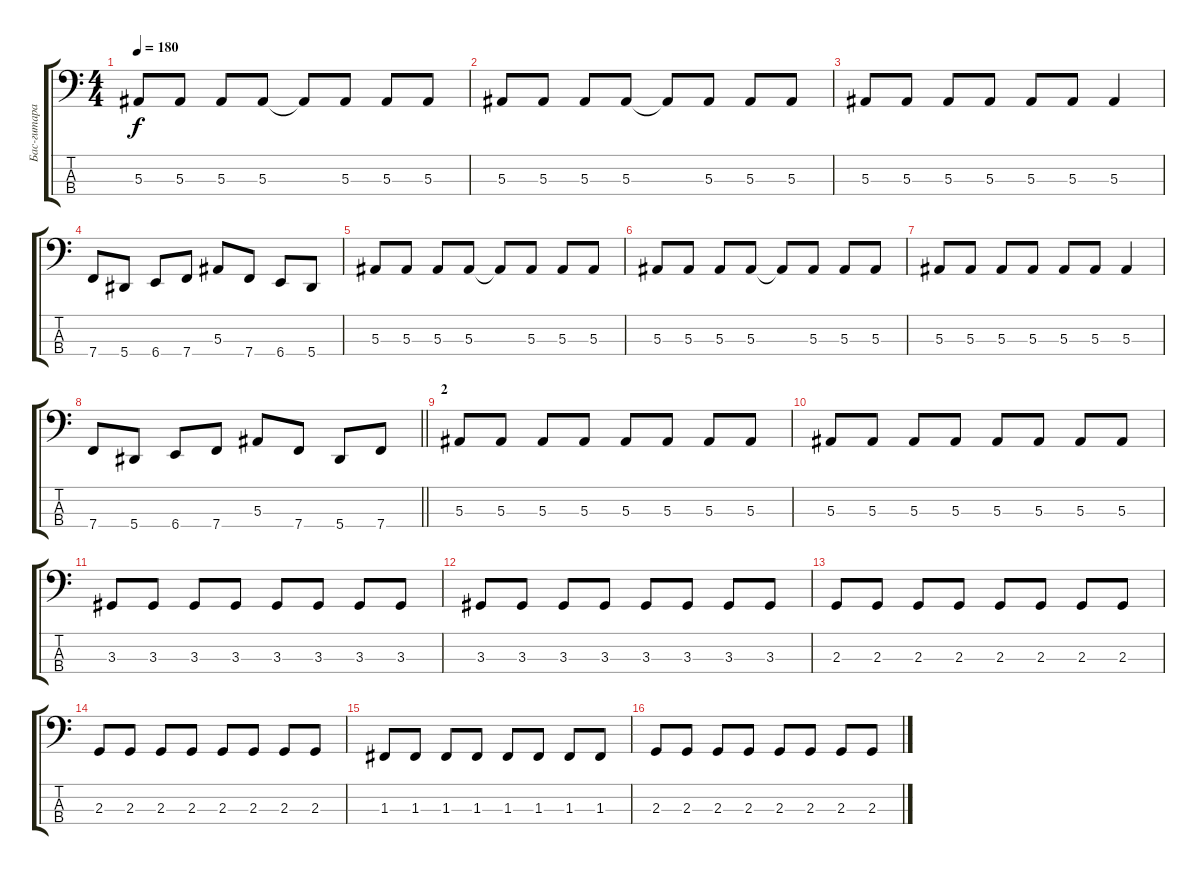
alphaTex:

\track ("Бас-гитара" "Бас-гитара") {instrument electricbassfinger}
\staff {score tabs}
\tuning (Eb2 Bb1 F1 Bb0) {hide}
\ts (4 4)
\tempo 180
\clef f4
\ks c
5.3.8{dy f} 5.3.8 5.3.8 5.3.8 5.3{t}.8 5.3.8 5.3.8 5.3.8 |
5.3.8 5.3.8 5.3.8 5.3.8 5.3{t}.8 5.3.8 5.3.8 5.3.8 |
5.3.8 5.3.8 5.3.8 5.3.8 5.3.8 5.3.8 5.3.4 |
7.4.8 5.4.8 6.4.8 7.4.8 5.3.8 7.4.8 6.4.8 5.4.8 |
5.3.8 5.3.8 5.3.8 5.3.8 5.3{t}.8 5.3.8 5.3.8 5.3.8 |
5.3.8 5.3.8 5.3.8 5.3.8 5.3{t}.8 5.3.8 5.3.8 5.3.8 |
5.3.8 5.3.8 5.3.8 5.3.8 5.3.8 5.3.8 5.3.4 |
\barLineRight lightlight
7.4.8 5.4.8 6.4.8 7.4.8 5.3.8 7.4.8 5.4.8 7.4.8 |
\section ("" "2")
5.3.8 5.3.8 5.3.8 5.3.8 5.3.8 5.3.8 5.3.8 5.3.8 |
5.3.8 5.3.8 5.3.8 5.3.8 5.3.8 5.3.8 5.3.8 5.3.8 |
3.3.8 3.3.8 3.3.8 3.3.8 3.3.8 3.3.8 3.3.8 3.3.8 |
3.3.8 3.3.8 3.3.8 3.3.8 3.3.8 3.3.8 3.3.8 3.3.8 |
2.3.8 2.3.8 2.3.8 2.3.8 2.3.8 2.3.8 2.3.8 2.3.8 |
2.3.8 2.3.8 2.3.8 2.3.8 2.3.8 2.3.8 2.3.8 2.3.8 |
1.3.8 1.3.8 1.3.8 1.3.8 1.3.8 1.3.8 1.3.8 1.3.8 |
2.3.8 2.3.8 2.3.8 2.3.8 2.3.8 2.3.8 2.3.8 2.3.8
